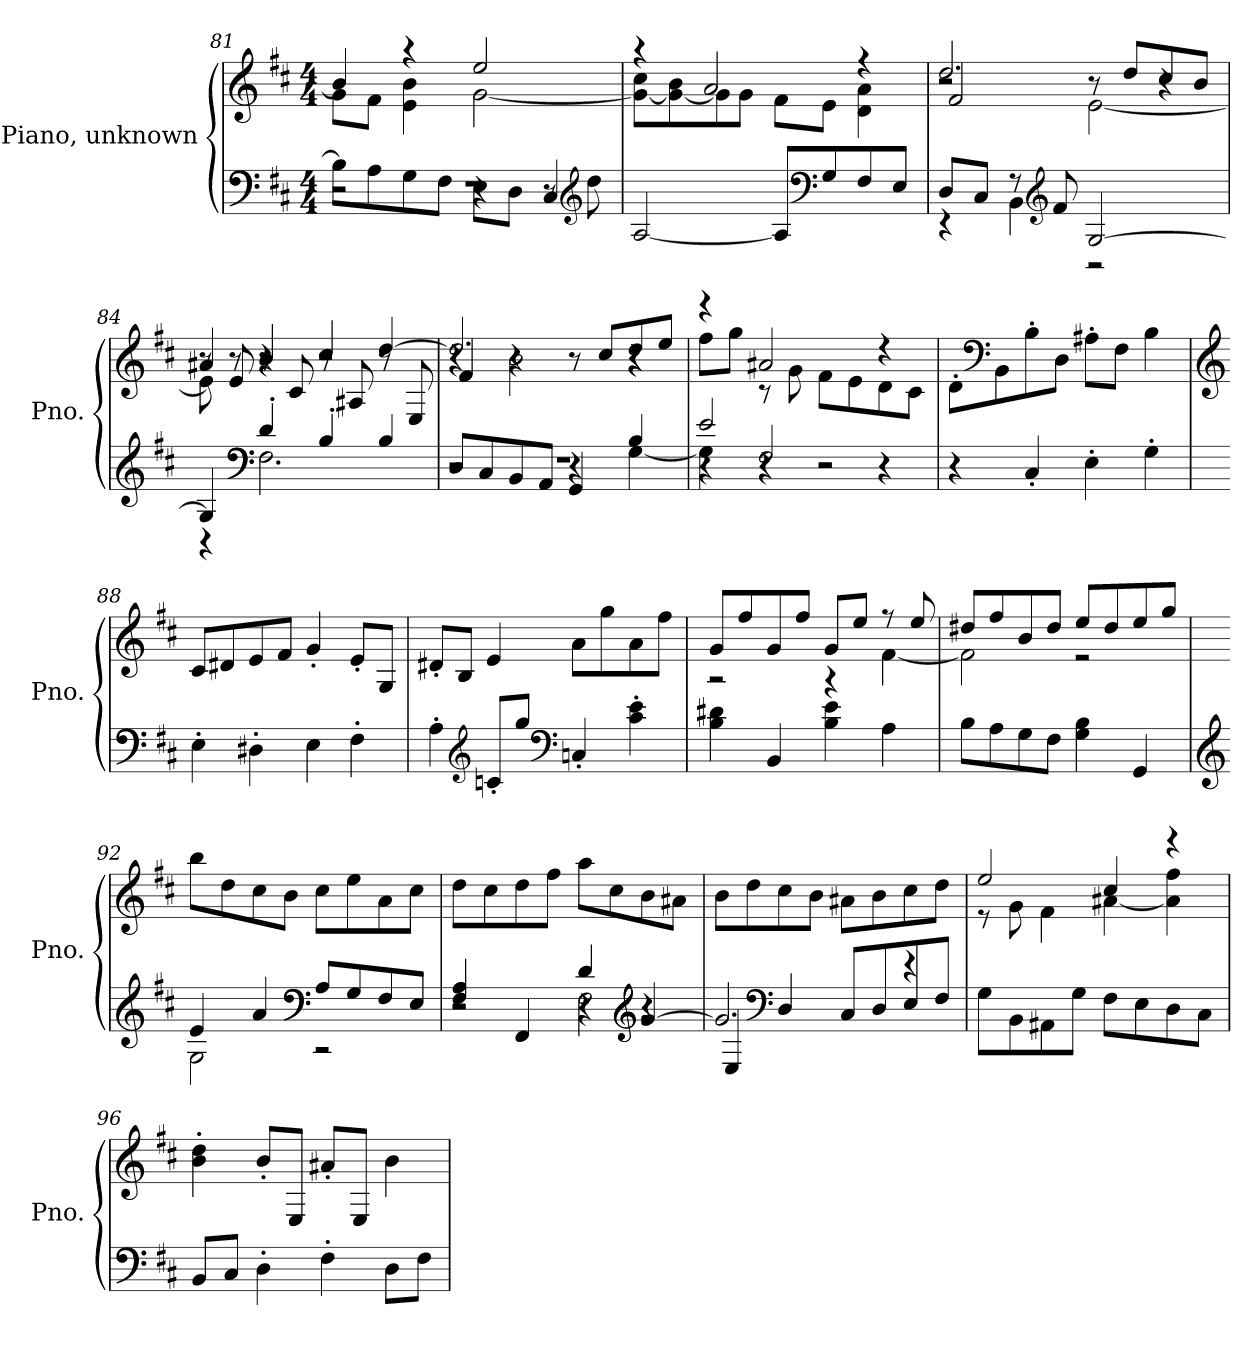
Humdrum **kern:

**kern	**kern
*part1	*part1
*staff2	*staff1
*I"Piano, unknown	*
*I'Pno.	*
*clefF4	*clefG2
*k[f#c#]	*k[f#c#]
*M4/4	*M4/4
=81	=81
*^	*^
*	*^	*	*
1r	8B\L]	2r	4b/]	8g\L
.	8A\	.	.	8f#\J
.	8G\	.	4r	4e\ 4b\
.	8F#\J	.	.	.
.	8E\L	4r	2ee/	[2g\
.	8D\J	.	.	.
.	8r	4C#/	.	.
*clefG2	*	*	*	*
.	8dd\	.	.	.
*v	*v	*v	*	*
!!LO:PB:g=z	!!
=82	=82	=82
[2A/	4r	8g\_ 8cc#\L
.	.	8g\_ 8b\
.	2a/	8g\]
.	.	8g\J
8A/L]	.	8f#\L
*clefF4	*	*
8G/	.	8e\J
8F#/	4r	4d\ 4a\
8E/J	.	.
=83	=83	=83
*^	*	*^
8D/L	4r	2.dd/	2r	2f#/
8C#/J	.	.	.	.
8r	4BB\	.	.	.
*clefG2	*	*	*	*
8f#/	.	.	.	.
[2G/	2r	.	[2e\	8r
.	.	.	.	8dd/L
.	.	4r	.	8cc#/
.	.	.	.	8b/J
=84	=84	=84	=84	=84
4G/]	4r	4a#X/	8e\]	8r
.	.	.	8r	8e/
*clefF4	*	*	*	*
4d'/	2.F#\	4b/	4r	8r
.	.	.	.	8c#/
4B'/	.	4cc#/	2r	8r
.	.	.	.	8A#X/
4B/	.	[4dd/	.	8r
.	.	.	.	8E/
=85	=85	=85	=85	=85
*	*^	*	*	*
1r	2r	8D/L	2.dd/]	4r	4f#/
.	.	8C#/	.	.	.
.	.	8BB/	.	2b\	4r
.	.	8AA/J	.	.	.
.	4r	4GG/	.	.	8r
.	.	.	.	.	8cc#/L
.	[4G\	4B/	4r	4r	8dd/
.	.	.	.	.	8ee/J
*	*	*	*	*v	*v
!!LO:LB:g=z
=86	=86	=86	=86	=86
2e/	4G\]	4r	4r	8ff#\L
.	.	.	.	8gg\J
.	4r	2F#/	2a#X/	8r
.	.	.	.	8g\
2r	2r	.	.	8f#\L
.	.	.	.	8e\
.	.	4r	4r	8d\
.	.	.	.	8c#\J
*v	*v	*v	*	*
*	*v	*v
=87	=87
4r	8d'\L
*	*clefF4
.	8BB\
4C#'/	8B'\
.	8D\J
4E'\	8A#X'\L
.	8F#\J
4G'\	4B\
=88	=88
*	*clefG2
4E'\	8c#/L
.	8d#X/
4D#X'\	8e/
.	8f#/J
4E\	4g'/
4F#'\	8e'/L
.	8G/J
=89	=89
4A'\	8d#X'/L
.	8B/J
*clefG2	*
8cn'/L	4e/
8gg/J	.
*clefF4	*
4Cn'/	8a\L
.	8gg\
4c\' 4e\'	8a\
.	8ff#\J
!!LO:LB:g=z
=90	=90
*	*^
4B\ 4d#X\	8g/L	2r
.	8ff#/	.
4BB/	8g/	.
.	8ff#/J	.
4B\ 4e\	8g/L	4r
.	8ee/J	.
4A\	8r	[4f#\
.	8ee/	.
=91	=91	=91
8B\L	8dd#X/L	2f#\]
8A\	8ff#/	.
8G\	8b/	.
8F#\J	8dd#/J	.
4G\ 4B\	8ee/L	2r
.	8dd#/	.
4GG/	8ee/	.
.	8gg/J	.
*	*v	*v
=92	=92
*clefG2	*
*^	*
4e/	2G\	8bb\L
.	.	8dd\
4a/	.	8cc#\
.	.	8b\J
*clefF4	*	*
8A/L	2r	8cc#\L
8G/	.	8ee\
8F#/	.	8a\
8E/J	.	8cc#\J
=93	=93	=93
*	*^	*
2r	2r	4F#/ 4A/	8dd\L
.	.	.	8cc#\
.	.	4FF#/	8dd\
.	.	.	8ff#\J
4r	2F#\	4d/	8aa\L
.	.	.	8cc#\
*clefG2	*	*	*
[4g/	.	4r	8b\
.	.	.	8a#X\J
*	*v	*v	*
!!LO:LB:g=z
=94	=94	=94
2.g/]	4E/	8b\L
.	.	8dd\
*clefF4	*	*
.	4D/	8cc#\
.	.	8b\J
.	8C#/L	8a#X\L
.	8D/	8b\
4r	8E/	8cc#\
.	8F#/J	8dd\J
*v	*v	*
=95	=95
*	*^
8G\L	2ee/	8r
8BB\	.	8g\
8AA#X\	.	4f#\
8G\J	.	.
8F#\L	4cc#/	[4a#X\
8E\	.	.
8D\	4r	4a#\] 4ff#\
8C#\J	.	.
*	*v	*v
=96	=96
8BB/L	4b\' 4dd\'
8C#/J	.
4D'\	8b'/L
.	8E/J
4F#'\	8a#X'/L
.	8E/J
8D\L	4b\
8F#\J	.
=	=
*-	*-
